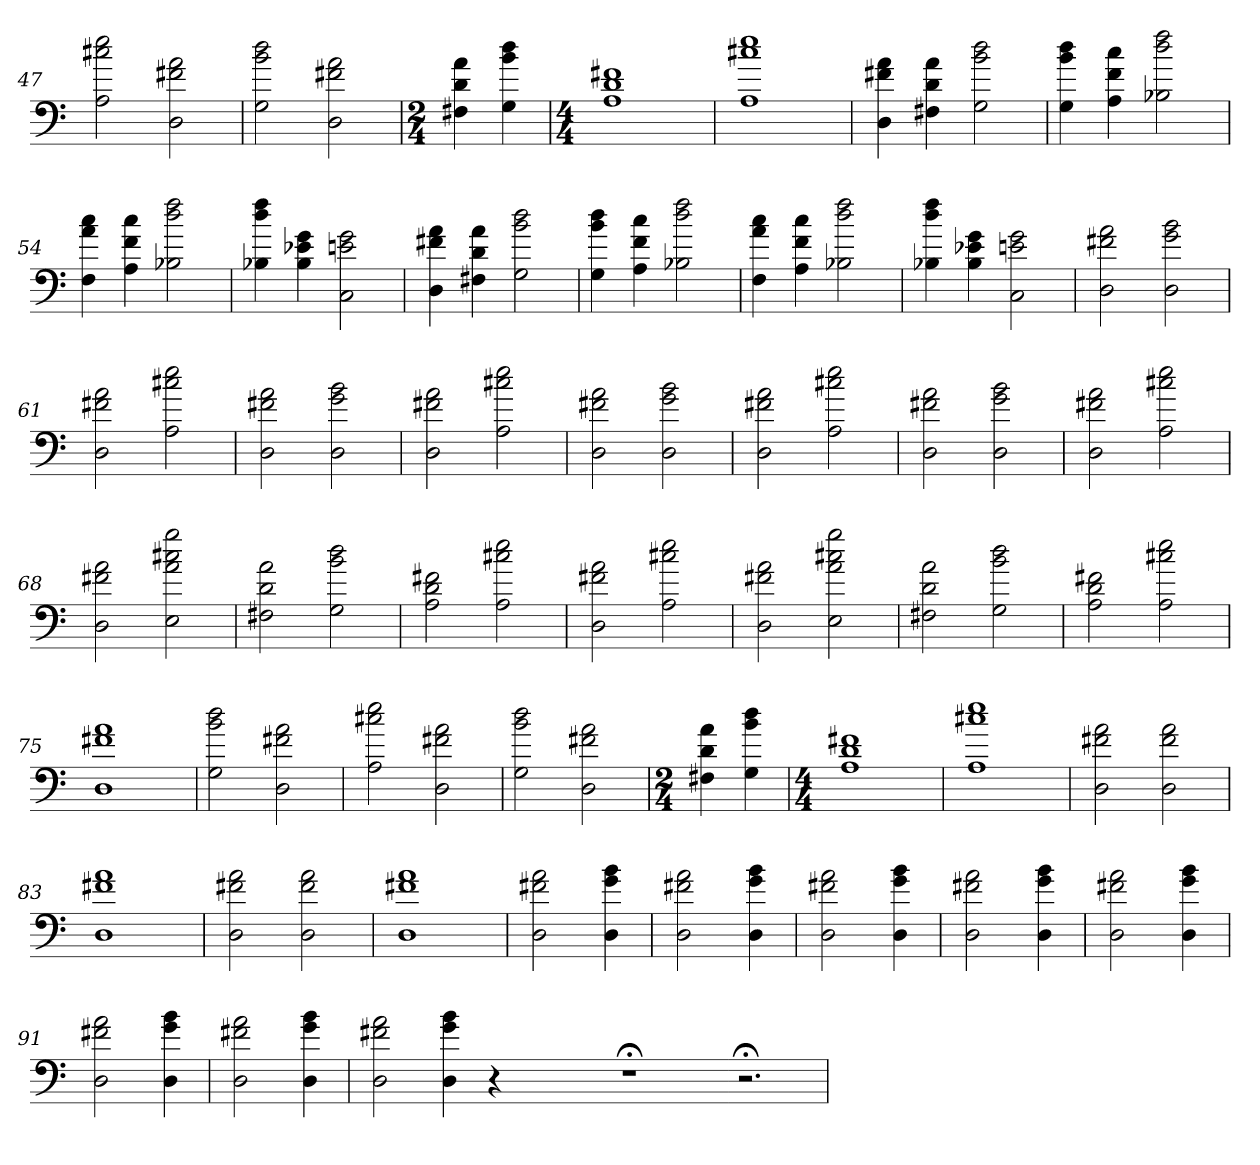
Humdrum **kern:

**kern
*part1
*staff1
=47
2A 2cc#X 2ee
2D 2f#X 2a
=48
2G 2b 2dd
2D 2f#X 2a
=49
*M2/4
4F#X 4d 4a
4G 4b 4dd
=50
*M4/4
1A 1d 1f#X
=51
1A 1cc#X 1ee
=52
4D 4f#X 4a
4F#X 4d 4a
2G 2b 2dd
=53
4G 4b 4dd
4A 4f 4cc
2B-X 2dd 2ff
=54
4F 4a 4cc
4A 4f 4cc
2B-X 2dd 2ff
=55
4B-X 4dd 4ff
4B- 4e-X 4g
2C 2en 2g
=56
4D 4f#X 4a
4F#X 4d 4a
2G 2b 2dd
=57
4G 4b 4dd
4A 4f 4cc
2B-X 2dd 2ff
=58
4F 4a 4cc
4A 4f 4cc
2B-X 2dd 2ff
=59
4B-X 4dd 4ff
4B- 4e-X 4g
2C 2en 2g
=60
2D 2f#X 2a
2D 2g 2b
=61
2D 2f#X 2a
2A 2cc#X 2ee
=62
2D 2f#X 2a
2D 2g 2b
=63
2D 2f#X 2a
2A 2cc#X 2ee
=64
2D 2f#X 2a
2D 2g 2b
=65
2D 2f#X 2a
2A 2cc#X 2ee
=66
2D 2f#X 2a
2D 2g 2b
=67
2D 2f#X 2a
2A 2cc#X 2ee
=68
2D 2f#X 2a
2E 2a 2cc#X 2gg
=69
2F#X 2d 2a
2G 2b 2dd
=70
2A 2d 2f#X
2A 2cc#X 2ee
=71
2D 2f#X 2a
2A 2cc#X 2ee
=72
2D 2f#X 2a
2E 2a 2cc#X 2gg
=73
2F#X 2d 2a
2G 2b 2dd
=74
2A 2d 2f#X
2A 2cc#X 2ee
=75
1D 1f#X 1a
=76
2G 2b 2dd
2D 2f#X 2a
=77
2A 2cc#X 2ee
2D 2f#X 2a
=78
2G 2b 2dd
2D 2f#X 2a
=79
*M2/4
4F#X 4d 4a
4G 4b 4dd
=80
*M4/4
1A 1d 1f#X
=81
1A 1cc#X 1ee
=82
2D 2f#X 2a
2D 2f# 2a
=83
1D 1f#X 1a
=84
2D 2f#X 2a
2D 2f# 2a
=85
1D 1f#X 1a
=86
2D 2f#X 2a
4D 4g 4b
=87
2D 2f#X 2a
4D 4g 4b
=88
2D 2f#X 2a
4D 4g 4b
=89
2D 2f#X 2a
4D 4g 4b
=90
2D 2f#X 2a
4D 4g 4b
=91
2D 2f#X 2a
4D 4g 4b
=92
2D 2f#X 2a
4D 4g 4b
=93
2D 2f#X 2a
4D 4g 4b
4r
2.ryy
1r;<
=94-
2.r;<
=
*-
